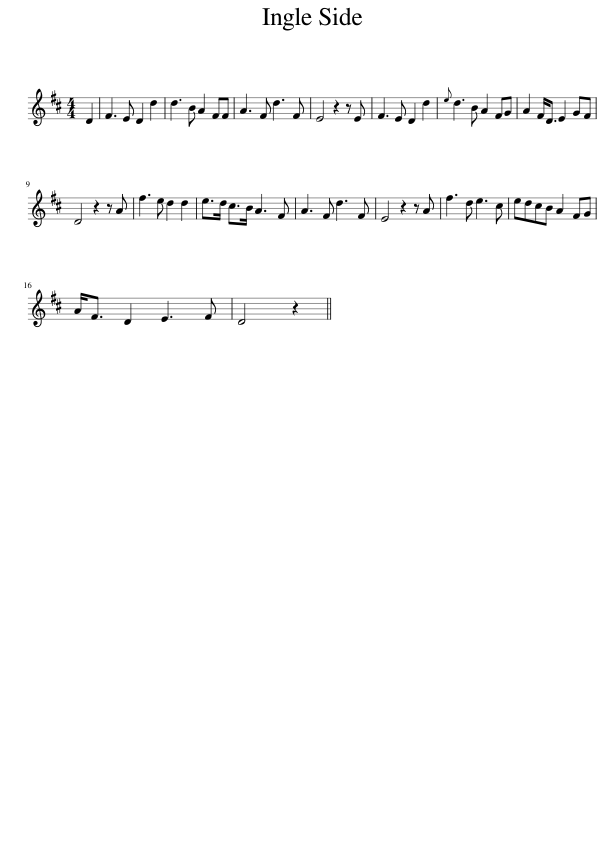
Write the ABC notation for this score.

X:1
L:1/8
M:4/4
I:linebreak $
K:D
V:1 treble
V:1
 D2 | F3 E D2 d2 | d3 B A2 FF | A3 F d3 F | E4 z2 z E | %5
 F3 E D2 d2 |{e} d3 B A2 FG | A2 F<D E2 GF |$ D4 z2 z A | f3 e d2 d2 | %10
 e>d c>B A3 F | A3 F d3 F | E4 z2 z A | f3 d e3 c | edcB A2 FG |$ %15
 A<F D2 E3 F | D4 z2 || %17
